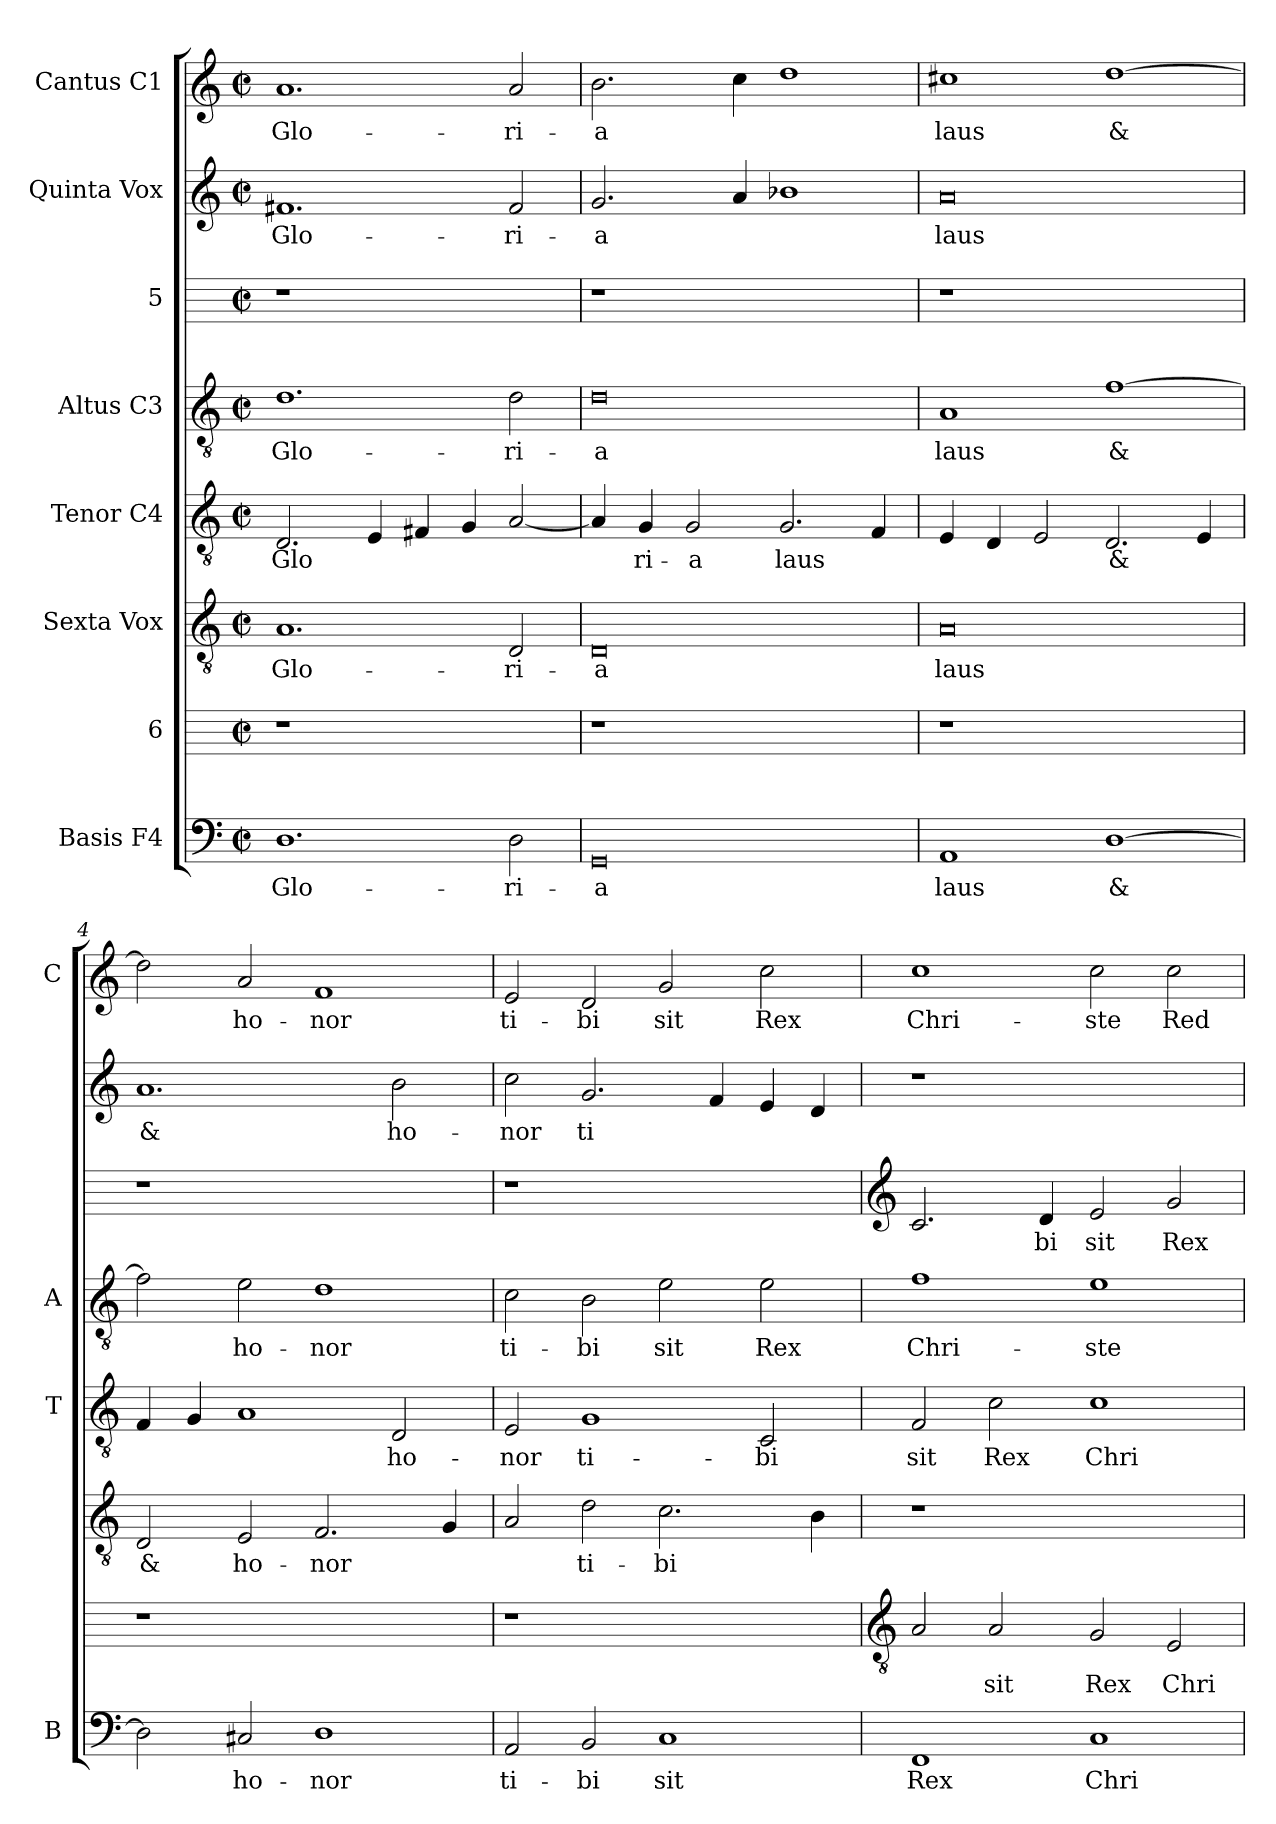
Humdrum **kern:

**kern	**text	**kern	**text	**kern	**text	**kern	**text	**kern	**text	**kern	**text	**kern	**text	**kern	**text
*part8	*part8	*part7	*part7	*part6	*part6	*part5	*part5	*part4	*part4	*part3	*part3	*part2	*part2	*part1	*part1
*staff8	*staff8	*staff7	*staff7	*staff6	*staff6	*staff5	*staff5	*staff4	*staff4	*staff3	*staff3	*staff2	*staff2	*staff1	*staff1
*I"Basis  F4	*	*I"6	*	*I"Sexta  Vox	*	*I"Tenor  C4	*	*I"Altus  C3	*	*I"5	*	*I"Quinta  Vox	*	*I"Cantus  C1	*
*I'B	*	*	*	*	*	*I'T	*	*I'A	*	*	*	*	*	*I'C	*
!!LO:PB:g=z
*stria5	*	*stria5	*	*stria5	*	*stria5	*	*stria5	*	*stria5	*	*stria5	*	*stria5	*
*clefF4	*	*	*	*clefGv2	*	*clefGv2	*	*clefGv2	*	*	*	*clefG2	*	*clefG2	*
*k[]	*	*k[]	*	*k[]	*	*k[]	*	*k[]	*	*k[]	*	*k[]	*	*k[]	*
*C:	*	*C:	*	*C:	*	*C:	*	*C:	*	*C:	*	*C:	*	*C:	*
*M2/2	*	*M2/2	*	*M2/2	*	*M2/2	*	*M2/2	*	*M2/2	*	*M2/2	*	*M2/2	*
*met(c|)	*	*met(c|)	*	*met(c|)	*	*met(c|)	*	*met(c|)	*	*met(c|)	*	*met(c|)	*	*met(c|)	*
=1	=1	=1	=1	=1	=1	=1	=1	=1	=1	=1	=1	=1	=1	=1	=1
!	!LO:LY:b:cj	!	!	!	!LO:LY:b:cj	!	!LO:LY:b:cj	!	!LO:LY:b:cj	!	!	!	!LO:LY:b:cj	!	!LO:LY:b:cj
1.D	Glo-	1r	.	1.A	Glo-	2.D/	Glo-	1.d	Glo-	1r	.	1.f#X	Glo-	1.a	Glo-
!	!	!	!	!	!	!	!LO:LY:b:cj	!	!	!	!	!	!	!	!
.	.	.	.	.	.	4E/	--	.	.	.	.	.	.	.	.
!	!	!	!	!	!	!	!LO:LY:b:cj	!	!	!	!	!	!	!	!
.	.	1ryy	.	.	.	4F#X/	--	.	.	1ryy	.	.	.	.	.
!	!	!	!	!	!	!	!LO:LY:b:cj	!	!	!	!	!	!	!	!
.	.	.	.	.	.	4G/	--	.	.	.	.	.	.	.	.
!	!LO:LY:b:cj	!	!	!	!LO:LY:b:cj	!	!LO:LY:b:cj	!	!LO:LY:b:cj	!	!	!	!LO:LY:b:cj	!	!LO:LY:b:cj
2D\	-ri-	.	.	2D/	-ri-	[<2A/	--	2d\	-ri-	.	.	2f#/	-ri-	2a/	-ri-
=2	=2	=2	=2	=2	=2	=2	=2	=2	=2	=2	=2	=2	=2	=2	=2
!	!LO:LY:b:cj	!	!	!	!LO:LY:b:cj	!	!LO:LY:b:cj	!	!LO:LY:b:cj	!	!	!	!LO:LY:b:cj	!	!LO:LY:b:cj
0GG	-a	1r	.	0D	-a	4A/]	--	0d	-a	1r	.	2.g/	-a	2.b\	-a
!	!	!	!	!	!	!	!LO:LY:b:cj	!	!	!	!	!	!	!	!
.	.	.	.	.	.	4G/	-ri-	.	.	.	.	.	.	.	.
!	!	!	!	!	!	!	!LO:LY:b:cj	!	!	!	!	!	!	!	!
.	.	.	.	.	.	2G/	-a	.	.	.	.	.	.	.	.
!	!	!	!	!	!	!	!	!	!	!	!	!	!LO:LY:b:cj	!	!LO:LY:b:cj
.	.	.	.	.	.	.	.	.	.	.	.	4a/	.	4cc\	.
!	!	!	!	!	!	!	!LO:LY:b:cj	!	!	!	!	!	!LO:LY:b:cj	!	!LO:LY:b:cj
.	.	1ryy	.	.	.	2.G/	laus	.	.	1ryy	.	1b-X	.	1dd	.
!	!	!	!	!	!	!	!LO:LY:b:cj	!	!	!	!	!	!	!	!
.	.	.	.	.	.	4F/	.	.	.	.	.	.	.	.	.
=3	=3	=3	=3	=3	=3	=3	=3	=3	=3	=3	=3	=3	=3	=3	=3
!	!LO:LY:b:cj	!	!	!	!LO:LY:b:cj	!	!LO:LY:b:cj	!	!LO:LY:b:cj	!	!	!	!LO:LY:b:cj	!	!LO:LY:b:cj
1AA	laus	1r	.	0A	laus	4E/	.	1A	laus	1r	.	0a	laus	1cc#X	laus
!	!	!	!	!	!	!	!LO:LY:b:cj	!	!	!	!	!	!	!	!
.	.	.	.	.	.	4D/	.	.	.	.	.	.	.	.	.
!	!	!	!	!	!	!	!LO:LY:b:cj	!	!	!	!	!	!	!	!
.	.	.	.	.	.	2E/	.	.	.	.	.	.	.	.	.
!	!LO:LY:b:cj	!	!	!	!	!	!LO:LY:b:cj	!	!LO:LY:b:cj	!	!	!	!	!	!LO:LY:b:cj
[>1D	&	1ryy	.	.	.	2.D/	&	[>1f	&	1ryy	.	.	.	[>1dd	&
!	!	!	!	!	!	!	!LO:LY:b:cj	!	!	!	!	!	!	!	!
.	.	.	.	.	.	4E/	.	.	.	.	.	.	.	.	.
=4	=4	=4	=4	=4	=4	=4	=4	=4	=4	=4	=4	=4	=4	=4	=4
!	!LO:LY:b:cj	!	!	!	!LO:LY:b:cj	!	!LO:LY:b:cj	!	!LO:LY:b:cj	!	!	!	!LO:LY:b:cj	!	!LO:LY:b:cj
2D\]	.	1r	.	2D/	&	4F/	.	2f\]	.	1r	.	1.a	&	2dd\]	.
!	!	!	!	!	!	!	!LO:LY:b:cj	!	!	!	!	!	!	!	!
.	.	.	.	.	.	4G/	.	.	.	.	.	.	.	.	.
!	!LO:LY:b:cj	!	!	!	!LO:LY:b:cj	!	!LO:LY:b:cj	!	!LO:LY:b:cj	!	!	!	!	!	!LO:LY:b:cj
2C#X/	ho-	.	.	2E/	ho-	1A	.	2e\	ho-	.	.	.	.	2a/	ho-
!	!LO:LY:b:cj	!	!	!	!LO:LY:b:cj	!	!	!	!LO:LY:b:cj	!	!	!	!	!	!LO:LY:b:cj
1D	-nor	1ryy	.	2.F/	-nor	.	.	1d	-nor	1ryy	.	.	.	1f	-nor
!	!	!	!	!	!	!	!LO:LY:b:cj	!	!	!	!	!	!LO:LY:b:cj	!	!
.	.	.	.	.	.	2D/	ho-	.	.	.	.	2b\	ho-	.	.
!	!	!	!	!	!LO:LY:b:cj	!	!	!	!	!	!	!	!	!	!
.	.	.	.	4G/	.	.	.	.	.	.	.	.	.	.	.
=5	=5	=5	=5	=5	=5	=5	=5	=5	=5	=5	=5	=5	=5	=5	=5
!	!LO:LY:b:cj	!	!	!	!LO:LY:b:cj	!	!LO:LY:b:cj	!	!LO:LY:b:cj	!	!	!	!LO:LY:b:cj	!	!LO:LY:b:cj
2AA/	ti-	1r	.	2A/	.	2E/	-nor	2c\	ti-	1r	.	2cc\	-nor	2e/	ti-
!	!LO:LY:b:cj	!	!	!	!LO:LY:b:cj	!	!LO:LY:b:cj	!	!LO:LY:b:cj	!	!	!	!LO:LY:b:cj	!	!LO:LY:b:cj
2BB/	-bi	.	.	2d\	ti-	1G	ti-	2B\	-bi	.	.	2.g/	ti-	2d/	-bi
!	!LO:LY:b:cj	!	!	!	!LO:LY:b:cj	!	!	!	!LO:LY:b:cj	!	!	!	!	!	!LO:LY:b:cj
1C	sit	1ryy	.	2.c\	-bi	.	.	2e\	sit	1ryy	.	.	.	2g/	sit
!	!	!	!	!	!	!	!	!	!	!	!	!	!LO:LY:b:cj	!	!
.	.	.	.	.	.	.	.	.	.	.	.	4f/	--	.	.
!	!	!	!	!	!	!	!LO:LY:b:cj	!	!LO:LY:b:cj	!	!	!	!LO:LY:b:cj	!	!LO:LY:b:cj
.	.	.	.	.	.	2C/	-bi	2e\	Rex	.	.	4e/	--	2cc\	Rex
!	!	!	!	!	!LO:LY:b:cj	!	!	!	!	!	!	!	!LO:LY:b:cj	!	!
.	.	.	.	4B\	.	.	.	.	.	.	.	4d/	--	.	.
!!LO:LB:g=z
=6	=6	=6	=6	=6	=6	=6	=6	=6	=6	=6	=6	=6	=6	=6	=6
*	*	*clefGv2	*	*	*	*	*	*	*	*clefG2	*	*	*	*	*
!	!LO:LY:b:cj	!	!LO:LY:b:cj	!	!	!	!LO:LY:b:cj	!	!LO:LY:b:cj	!	!LO:LY:b:cj	!	!	!	!LO:LY:b:cj
1FF	Rex	2A/	.	1r	.	2F/	sit	1f	Chri-	2.c/	.	1r	.	1cc	Chri-
!	!	!	!LO:LY:b:cj	!	!	!	!LO:LY:b:cj	!	!	!	!	!	!	!	!
.	.	2A/	sit	.	.	2c\	Rex	.	.	.	.	.	.	.	.
!	!	!	!	!	!	!	!	!	!	!	!LO:LY:b:cj	!	!	!	!
.	.	.	.	.	.	.	.	.	.	4d/	bi	.	.	.	.
!	!LO:LY:b:cj	!	!LO:LY:b:cj	!	!	!	!LO:LY:b:cj	!	!LO:LY:b:cj	!	!LO:LY:b:cj	!	!	!	!LO:LY:b:cj
1C	Chri-	2G/	Rex	1ryy	.	1c	Chri-	1e	-ste	2e/	sit	1ryy	.	2cc\	-ste
!	!	!	!LO:LY:b:cj	!	!	!	!	!	!	!	!LO:LY:b:cj	!	!	!	!LO:LY:b:cj
.	.	2E/	Chri-	.	.	.	.	.	.	2g/	Rex	.	.	2cc\	Red-
=	=	=	=	=	=	=	=	=	=	=	=	=	=	=	=
*-	*-	*-	*-	*-	*-	*-	*-	*-	*-	*-	*-	*-	*-	*-	*-
